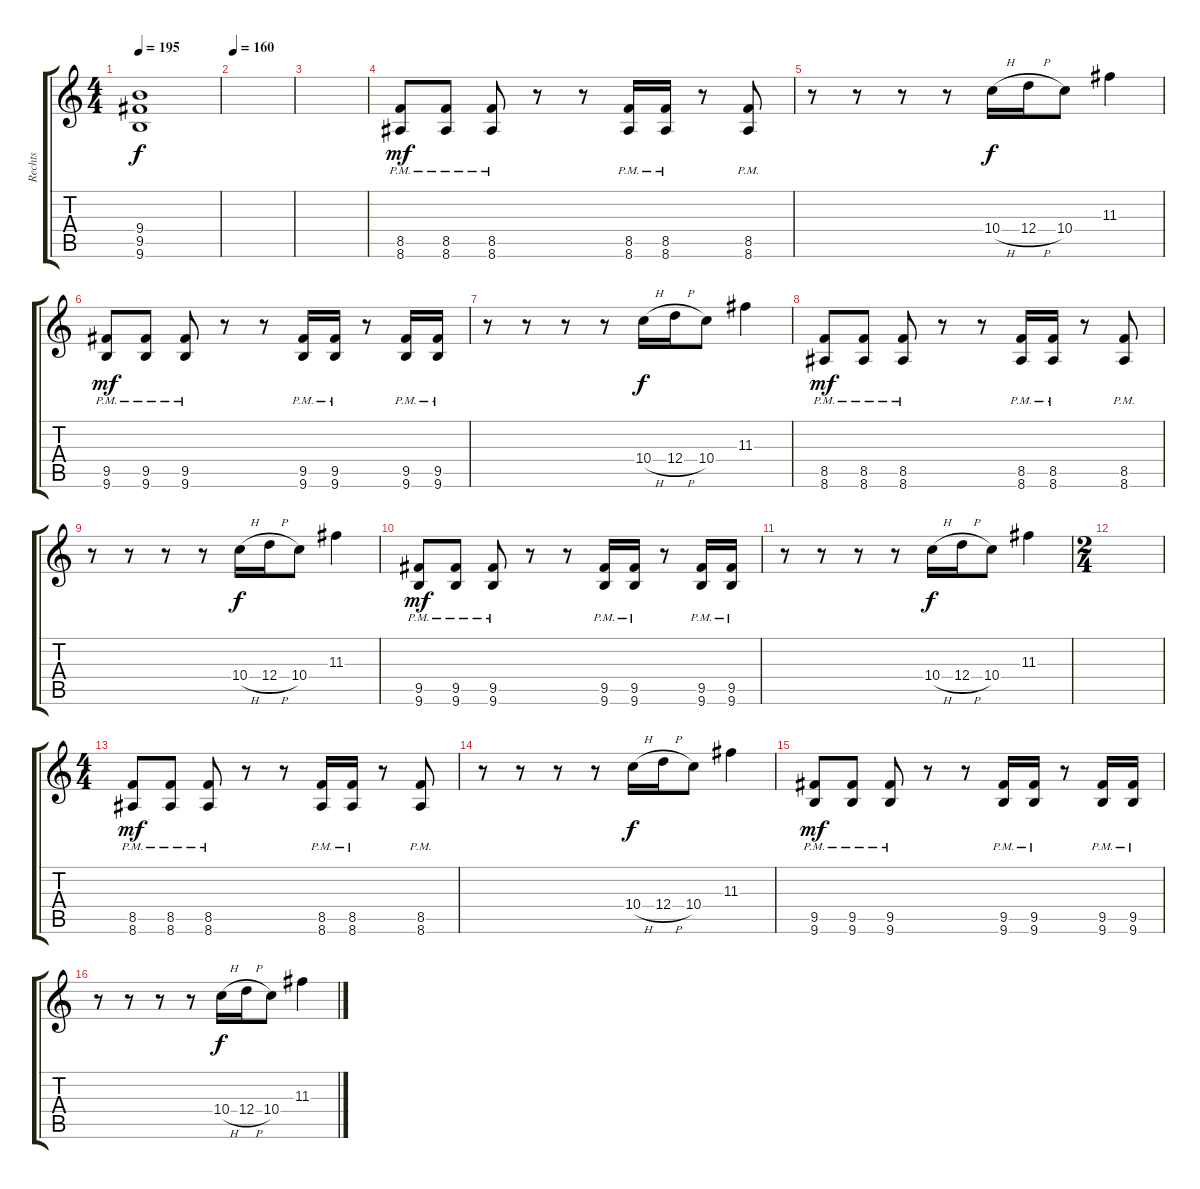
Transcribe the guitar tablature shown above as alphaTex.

\track ("Rechts" "Rechts") {instrument distortionguitar}
\staff {score tabs}
\tuning (E4 B3 G3 D3 A2 D2) {hide}
\ts (4 4)
\tempo 195
\clef g2
\ks c
(9.4{t} 9.5{t} 9.6{t}).1{dy f} |
\tempo 160
|
|
(8.5{pm} 8.6{pm}).8{dy mf} (8.5{pm} 8.6{pm}).8 (8.5{pm} 8.6{pm}).8 r.8 r.8 (8.5{pm} 8.6{pm}).16 (8.5{pm} 8.6{pm}).16 r.8 (8.5{pm} 8.6{pm}).8 |
r.8 r.8 r.8 r.8 10.4{h}.16{dy f} 12.4{h}.16 10.4.8 11.3.4 |
(9.5{pm} 9.6{pm}).8{dy mf} (9.5{pm} 9.6{pm}).8 (9.5{pm} 9.6{pm}).8 r.8 r.8 (9.5{pm} 9.6{pm}).16 (9.5{pm} 9.6{pm}).16 r.8 (9.5{pm} 9.6{pm}).16 (9.5{pm} 9.6{pm}).16 |
r.8 r.8 r.8 r.8 10.4{h}.16{dy f} 12.4{h}.16 10.4.8 11.3.4 |
(8.5{pm} 8.6{pm}).8{dy mf} (8.5{pm} 8.6{pm}).8 (8.5{pm} 8.6{pm}).8 r.8 r.8 (8.5{pm} 8.6{pm}).16 (8.5{pm} 8.6{pm}).16 r.8 (8.5{pm} 8.6{pm}).8 |
r.8 r.8 r.8 r.8 10.4{h}.16{dy f} 12.4{h}.16 10.4.8 11.3.4 |
(9.5{pm} 9.6{pm}).8{dy mf} (9.5{pm} 9.6{pm}).8 (9.5{pm} 9.6{pm}).8 r.8 r.8 (9.5{pm} 9.6{pm}).16 (9.5{pm} 9.6{pm}).16 r.8 (9.5{pm} 9.6{pm}).16 (9.5{pm} 9.6{pm}).16 |
r.8 r.8 r.8 r.8 10.4{h}.16{dy f} 12.4{h}.16 10.4.8 11.3.4 |
\ts (2 4)
|
\ts (4 4)
(8.5{pm} 8.6{pm}).8{dy mf} (8.5{pm} 8.6{pm}).8 (8.5{pm} 8.6{pm}).8 r.8 r.8 (8.5{pm} 8.6{pm}).16 (8.5{pm} 8.6{pm}).16 r.8 (8.5{pm} 8.6{pm}).8 |
r.8 r.8 r.8 r.8 10.4{h}.16{dy f} 12.4{h}.16 10.4.8 11.3.4 |
(9.5{pm} 9.6{pm}).8{dy mf} (9.5{pm} 9.6{pm}).8 (9.5{pm} 9.6{pm}).8 r.8 r.8 (9.5{pm} 9.6{pm}).16 (9.5{pm} 9.6{pm}).16 r.8 (9.5{pm} 9.6{pm}).16 (9.5{pm} 9.6{pm}).16 |
r.8 r.8 r.8 r.8 10.4{h}.16{dy f} 12.4{h}.16 10.4.8 11.3.4
